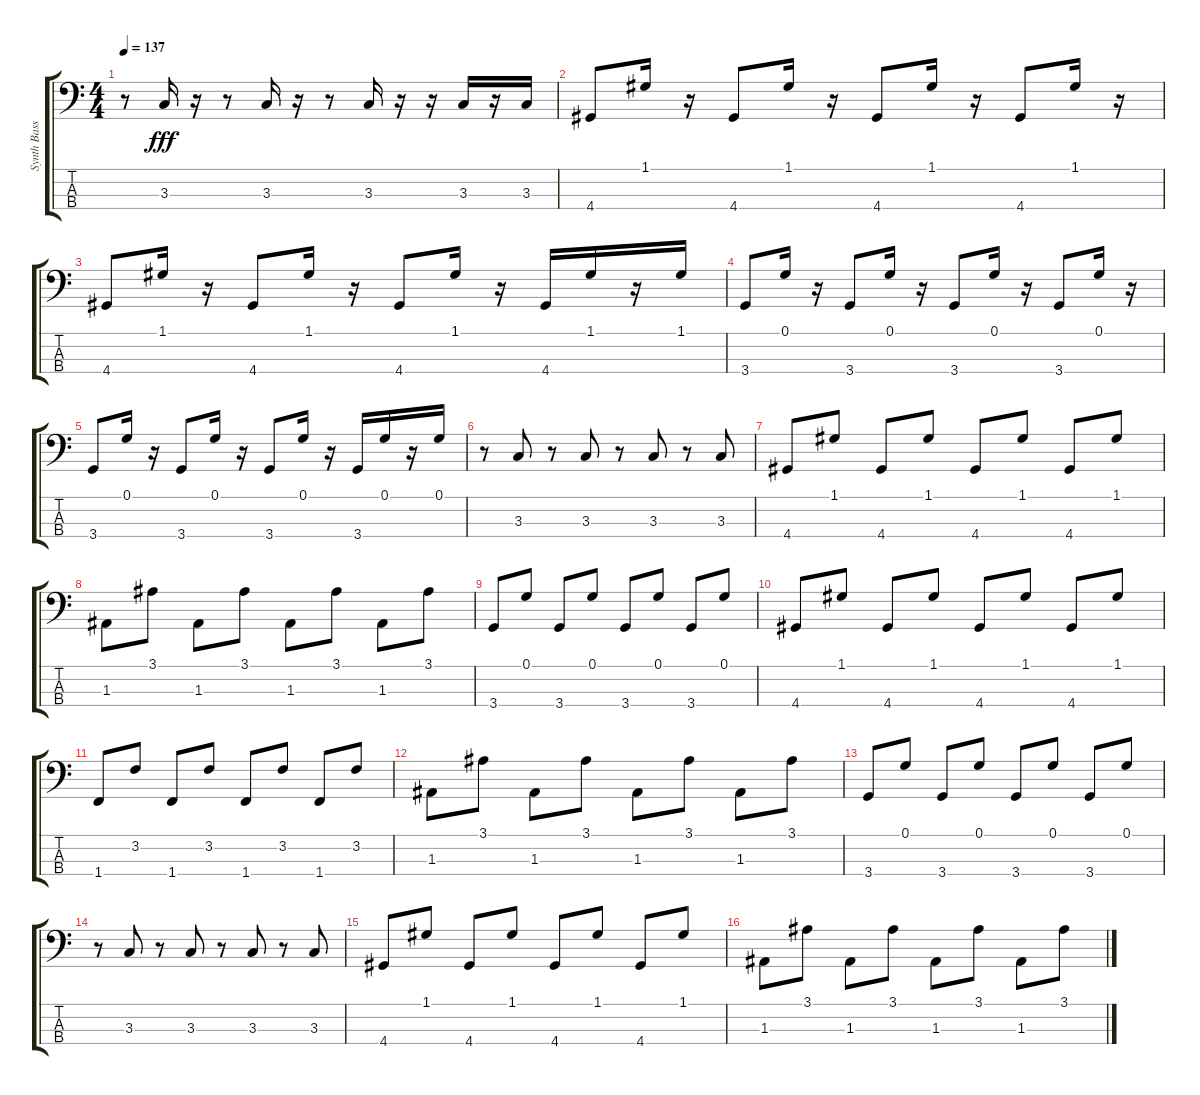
\track ("Synth Bass" "Synth Bass") {instrument synthbass2}
\staff {score tabs}
\tuning (G2 D2 A1 E1) {hide}
\ts (4 4)
\tempo 137
\clef f4
\ks c
r.8{dy fff} 3.3.16 r.16 r.8 3.3.16 r.16 r.8 3.3.16 r.16 r.16 3.3.16 r.16 3.3.16 |
4.4.8 1.1.16 r.16 4.4.8 1.1.16 r.16 4.4.8 1.1.16 r.16 4.4.8 1.1.16 r.16 |
4.4.8 1.1.16 r.16 4.4.8 1.1.16 r.16 4.4.8 1.1.16 r.16 4.4.16 1.1.16 r.16 1.1.16 |
3.4.8 0.1.16 r.16 3.4.8 0.1.16 r.16 3.4.8 0.1.16 r.16 3.4.8 0.1.16 r.16 |
3.4.8 0.1.16 r.16 3.4.8 0.1.16 r.16 3.4.8 0.1.16 r.16 3.4.16 0.1.16 r.16 0.1.16 |
r.8 3.3.8 r.8 3.3.8 r.8 3.3.8 r.8 3.3.8 |
4.4.8 1.1.8 4.4.8 1.1.8 4.4.8 1.1.8 4.4.8 1.1.8 |
1.3.8 3.1.8 1.3.8 3.1.8 1.3.8 3.1.8 1.3.8 3.1.8 |
3.4.8 0.1.8 3.4.8 0.1.8 3.4.8 0.1.8 3.4.8 0.1.8 |
4.4.8 1.1.8 4.4.8 1.1.8 4.4.8 1.1.8 4.4.8 1.1.8 |
1.4.8 3.2.8 1.4.8 3.2.8 1.4.8 3.2.8 1.4.8 3.2.8 |
1.3.8 3.1.8 1.3.8 3.1.8 1.3.8 3.1.8 1.3.8 3.1.8 |
3.4.8 0.1.8 3.4.8 0.1.8 3.4.8 0.1.8 3.4.8 0.1.8 |
r.8 3.3.8 r.8 3.3.8 r.8 3.3.8 r.8 3.3.8 |
4.4.8 1.1.8 4.4.8 1.1.8 4.4.8 1.1.8 4.4.8 1.1.8 |
1.3.8 3.1.8 1.3.8 3.1.8 1.3.8 3.1.8 1.3.8 3.1.8
